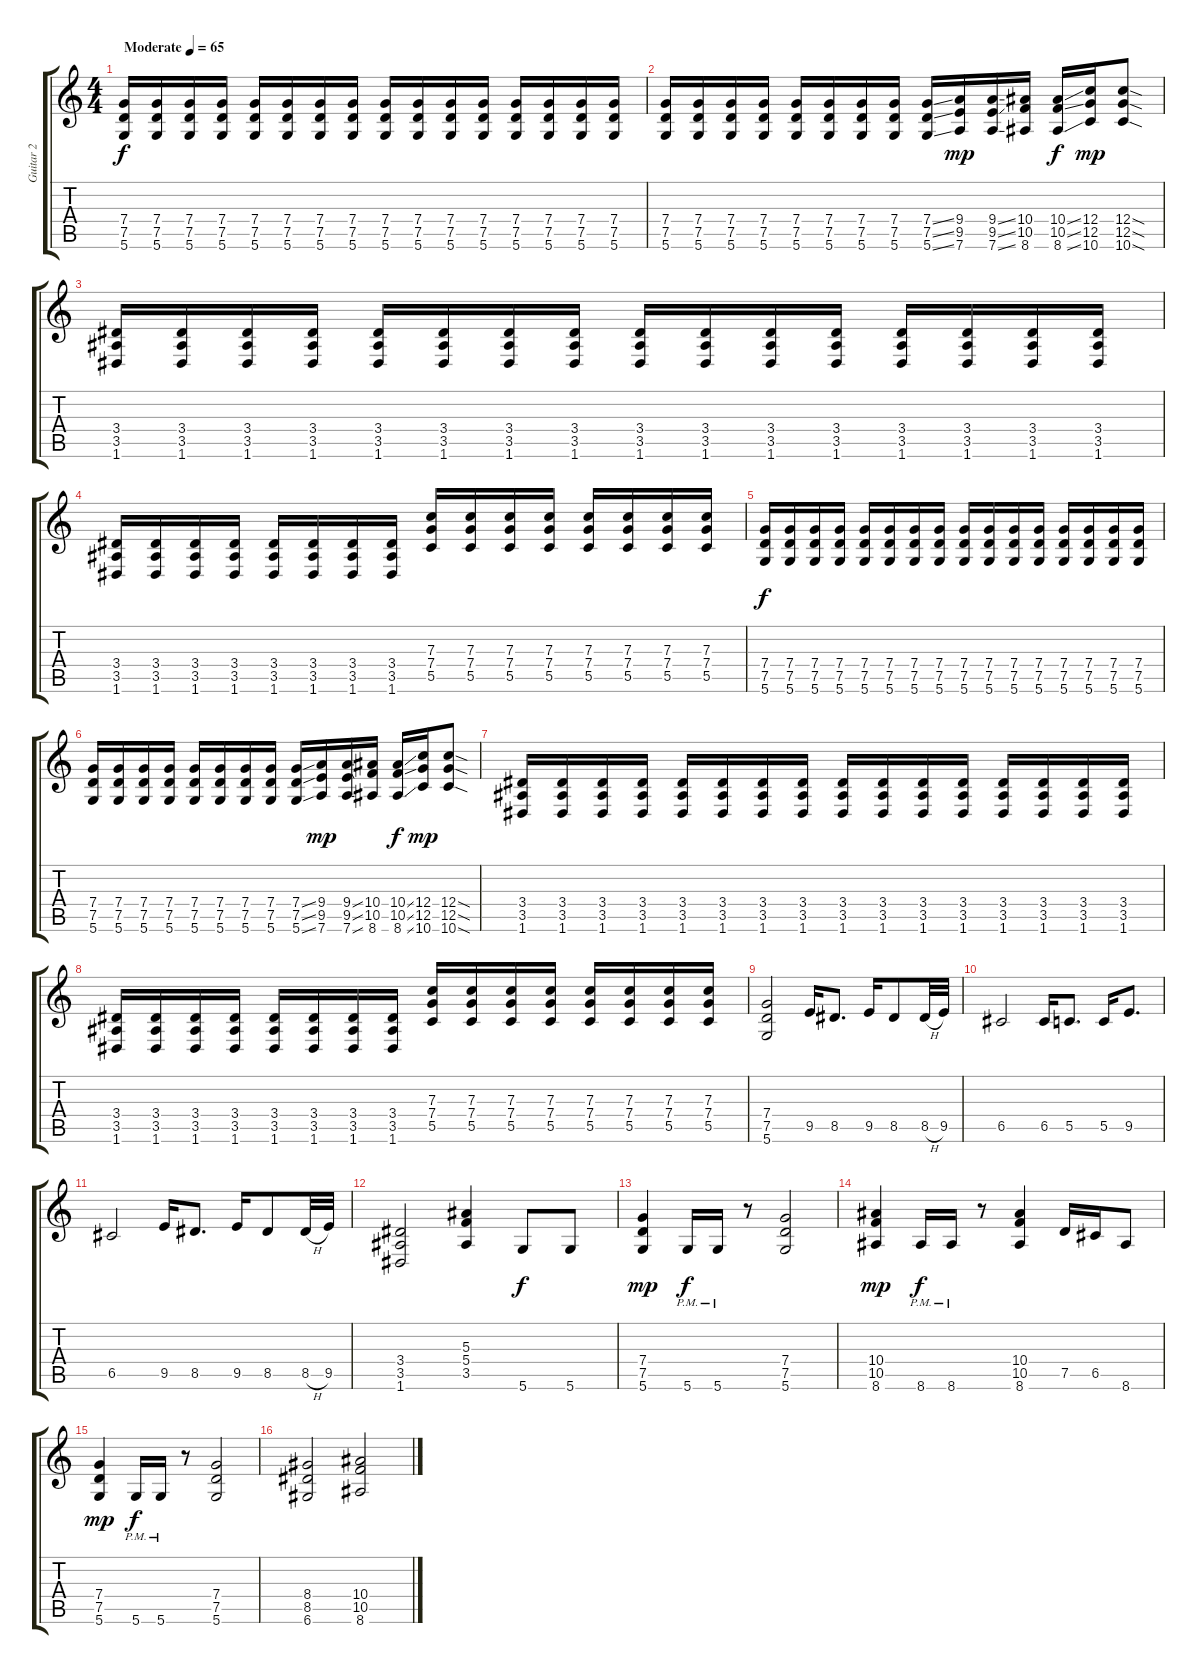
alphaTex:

\track ("Guitar 2" "Guitar 2") {instrument distortionguitar}
\staff {score tabs}
\tuning (D4 A3 F3 C3 G2 D2) {hide}
\ts (4 4)
\tempo (65 "Moderate")
\clef g2
\ks c
(7.4 7.5 5.6).16{dy f instrument distortionguitar} (7.4 7.5 5.6).16 (7.4 7.5 5.6).16 (7.4 7.5 5.6).16 (7.4 7.5 5.6).16 (7.4 7.5 5.6).16 (7.4 7.5 5.6).16 (7.4 7.5 5.6).16 (7.4 7.5 5.6).16 (7.4 7.5 5.6).16 (7.4 7.5 5.6).16 (7.4 7.5 5.6).16 (7.4 7.5 5.6).16 (7.4 7.5 5.6).16 (7.4 7.5 5.6).16 (7.4 7.5 5.6).16 |
(7.4 7.5 5.6).16 (7.4 7.5 5.6).16 (7.4 7.5 5.6).16 (7.4 7.5 5.6).16 (7.4 7.5 5.6).16 (7.4 7.5 5.6).16 (7.4 7.5 5.6).16 (7.4 7.5 5.6).16 (7.4{ss} 7.5{ss} 5.6{ss}).16 (9.4 9.5 7.6).16{dy mp} (9.4{ss} 9.5{ss} 7.6{ss}).16 (10.4 10.5 8.6).16 (10.4{ss} 10.5{ss} 8.6{ss}).16{dy f} (12.4 12.5 10.6).16{dy mp} (12.4{sod} 12.5{sod} 10.6{sod}).8 |
(3.4 3.5 1.6).16 (3.4 3.5 1.6).16 (3.4 3.5 1.6).16 (3.4 3.5 1.6).16 (3.4 3.5 1.6).16 (3.4 3.5 1.6).16 (3.4 3.5 1.6).16 (3.4 3.5 1.6).16 (3.4 3.5 1.6).16 (3.4 3.5 1.6).16 (3.4 3.5 1.6).16 (3.4 3.5 1.6).16 (3.4 3.5 1.6).16 (3.4 3.5 1.6).16 (3.4 3.5 1.6).16 (3.4 3.5 1.6).16 |
(3.4 3.5 1.6).16 (3.4 3.5 1.6).16 (3.4 3.5 1.6).16 (3.4 3.5 1.6).16 (3.4 3.5 1.6).16 (3.4 3.5 1.6).16 (3.4 3.5 1.6).16 (3.4 3.5 1.6).16 (7.3 7.4 5.5).16 (7.3 7.4 5.5).16 (7.3 7.4 5.5).16 (7.3 7.4 5.5).16 (7.3 7.4 5.5).16 (7.3 7.4 5.5).16 (7.3 7.4 5.5).16 (7.3 7.4 5.5).16 |
(7.4 7.5 5.6).16{dy f} (7.4 7.5 5.6).16 (7.4 7.5 5.6).16 (7.4 7.5 5.6).16 (7.4 7.5 5.6).16 (7.4 7.5 5.6).16 (7.4 7.5 5.6).16 (7.4 7.5 5.6).16 (7.4 7.5 5.6).16 (7.4 7.5 5.6).16 (7.4 7.5 5.6).16 (7.4 7.5 5.6).16 (7.4 7.5 5.6).16 (7.4 7.5 5.6).16 (7.4 7.5 5.6).16 (7.4 7.5 5.6).16 |
(7.4 7.5 5.6).16 (7.4 7.5 5.6).16 (7.4 7.5 5.6).16 (7.4 7.5 5.6).16 (7.4 7.5 5.6).16 (7.4 7.5 5.6).16 (7.4 7.5 5.6).16 (7.4 7.5 5.6).16 (7.4{ss} 7.5{ss} 5.6{ss}).16 (9.4 9.5 7.6).16{dy mp} (9.4{ss} 9.5{ss} 7.6{ss}).16 (10.4 10.5 8.6).16 (10.4{ss} 10.5{ss} 8.6{ss}).16{dy f} (12.4 12.5 10.6).16{dy mp} (12.4{sod} 12.5{sod} 10.6{sod}).8 |
(3.4 3.5 1.6).16 (3.4 3.5 1.6).16 (3.4 3.5 1.6).16 (3.4 3.5 1.6).16 (3.4 3.5 1.6).16 (3.4 3.5 1.6).16 (3.4 3.5 1.6).16 (3.4 3.5 1.6).16 (3.4 3.5 1.6).16 (3.4 3.5 1.6).16 (3.4 3.5 1.6).16 (3.4 3.5 1.6).16 (3.4 3.5 1.6).16 (3.4 3.5 1.6).16 (3.4 3.5 1.6).16 (3.4 3.5 1.6).16 |
(3.4 3.5 1.6).16 (3.4 3.5 1.6).16 (3.4 3.5 1.6).16 (3.4 3.5 1.6).16 (3.4 3.5 1.6).16 (3.4 3.5 1.6).16 (3.4 3.5 1.6).16 (3.4 3.5 1.6).16 (7.3 7.4 5.5).16 (7.3 7.4 5.5).16 (7.3 7.4 5.5).16 (7.3 7.4 5.5).16 (7.3 7.4 5.5).16 (7.3 7.4 5.5).16 (7.3 7.4 5.5).16 (7.3 7.4 5.5).16 |
(7.4 7.5 5.6).2 9.5.16 8.5.8{d} 9.5.16 8.5.8 8.5{h}.32 9.5.32 |
6.5.2 6.5.16 5.5.8{d} 5.5.16 9.5.8{d} |
6.5.2 9.5.16 8.5.8{d} 9.5.16 8.5.8 8.5{h}.32 9.5.32 |
(3.4 3.5 1.6).2 (5.3 5.4 3.5).4 5.6.8{dy f} 5.6.8 |
(7.4 7.5 5.6).4{dy mp} 5.6{pm}.16{dy f} 5.6{pm}.16 r.8 (7.4 7.5 5.6).2 |
(10.4 10.5 8.6).4{dy mp} 8.6{pm}.16{dy f} 8.6{pm}.16 r.8 (10.4 10.5 8.6).4 7.5.16 6.5.16 8.6.8 |
(7.4 7.5 5.6).4{dy mp} 5.6{pm}.16{dy f} 5.6{pm}.16 r.8 (7.4 7.5 5.6).2 |
(8.4 8.5 6.6).2 (10.4 10.5 8.6).2
